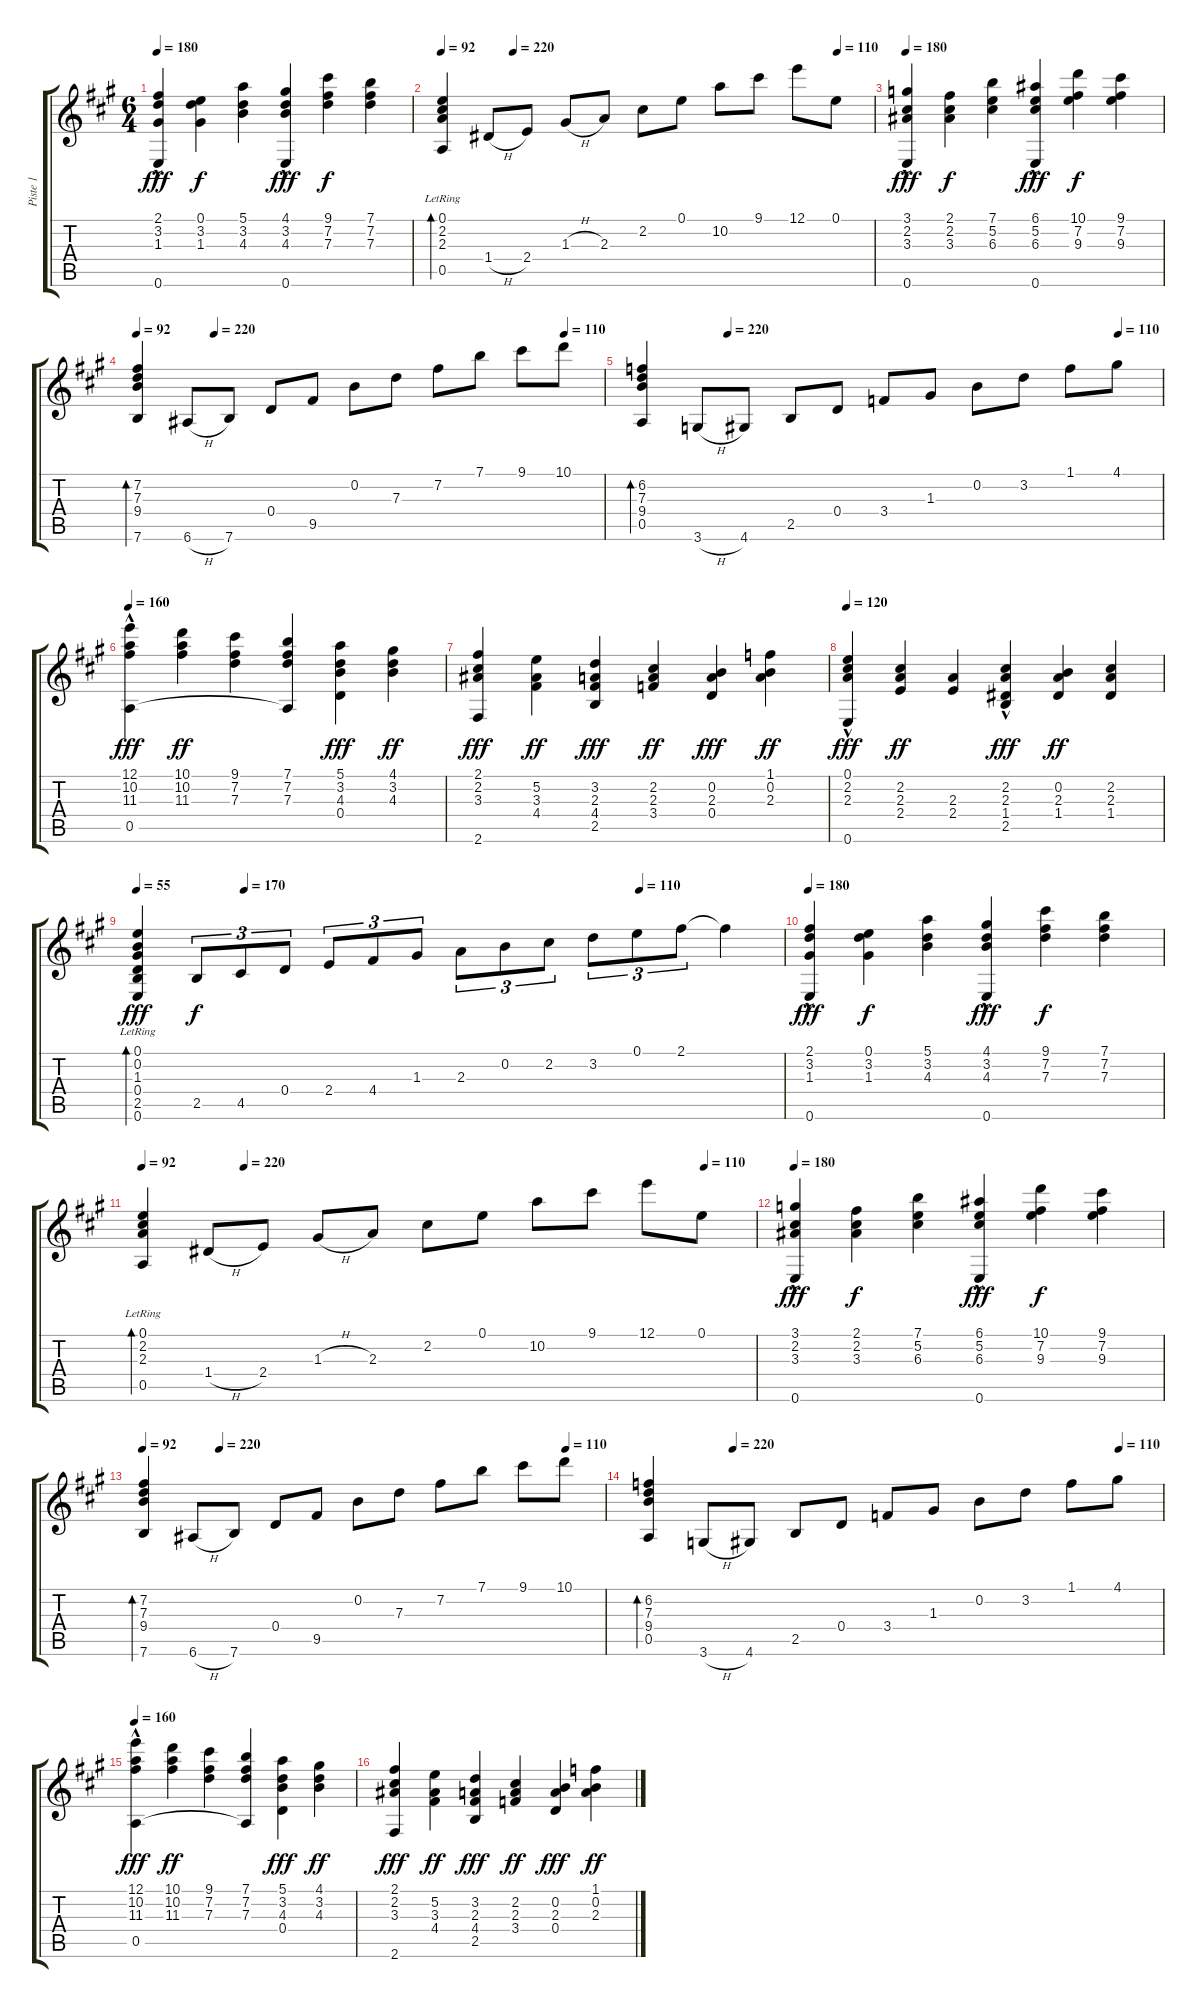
\track ("Piste 1" "Piste 1") {instrument acousticguitarnylon}
\staff {score tabs}
\tuning (E4 B3 G3 D3 A2 E2) {hide}
\ts (6 4)
\tempo 180
\clef g2
\ks a
(2.1 3.2 1.3 0.6{hac}).4{dy fff} (0.1 3.2 1.3).4{dy f} (5.1 3.2 4.3).4 (4.1 3.2 4.3 0.6{hac}).4{dy fff} (9.1 7.2 7.3).4{dy f} (7.1 7.2 7.3).4 |
\tempo 92
\tempo (220 0.16666666666666666)
\tempo (110 0.9166666666666666)
(0.1{lr} 2.2 2.3 0.5).4{bd 480} 1.4{h}.8 2.4.8 1.3{h}.8 2.3.8 2.2.8 0.1.8 10.2.8 9.1.8 12.1.8 0.1.8 |
\tempo 180
(3.1 2.2 3.3 0.6{hac}).4{dy fff} (2.1 2.2 3.3).4{dy f} (7.1 5.2 6.3).4 (6.1 5.2 6.3 0.6{hac}).4{dy fff} (10.1 7.2 9.3).4{dy f} (9.1 7.2 9.3).4 |
\tempo 92
\tempo (220 0.16666666666666666)
\tempo (110 0.9166666666666666)
(7.2 7.3 9.4 7.6).4{bd 480} 6.6{h}.8 7.6.8 0.4.8 9.5.8 0.2.8 7.3.8 7.2.8 7.1.8 9.1.8 10.1.8 |
\tempo (220 0.16666666666666666)
\tempo (110 0.9166666666666666)
(6.2 7.3 9.4 0.5).4{bd 480} 3.6{h}.8 4.6.8 2.5.8 0.4.8 3.4.8 1.3.8 0.2.8 3.2.8 1.1.8 4.1.8 |
\tempo 160
(12.1 10.2 11.3 0.5{hac}).4{dy fff} (10.1 10.2 11.3).4{dy ff} (9.1 7.2 7.3).4 (7.1 7.2 7.3 0.5{t}).4 (5.1 3.2 4.3 0.4).4{dy fff} (4.1 3.2 4.3).4{dy ff} |
(2.1 2.2 3.3 2.6).4{dy fff} (5.2 3.3 4.4).4{dy ff} (3.2 2.3 4.4 2.5).4{dy fff} (2.2 2.3 3.4).4{dy ff} (0.2 2.3 0.4).4{dy fff} (1.1 0.2 2.3).4{dy ff} |
\tempo 120
(0.1 2.2 2.3 0.6{hac}).4{dy fff} (2.2 2.3 2.4).4{dy ff} (2.3 2.4).4 (2.2 2.3 1.4 2.5{hac}).4{dy fff} (0.2 2.3 1.4).4{dy ff} (2.2 2.3 1.4).4 |
\tempo 55
\tempo (170 0.16666666666666666)
\tempo (110 0.7777777777777778)
(0.1{lr} 0.2 1.3 0.4 2.5 0.6).4{bd 120 dy fff} 2.5.8{tu (3 2) dy f} 4.5.8{tu (3 2)} 0.4.8{tu (3 2)} 2.4.8{tu (3 2)} 4.4.8{tu (3 2)} 1.3.8{tu (3 2)} 2.3.8{tu (3 2)} 0.2.8{tu (3 2)} 2.2.8{tu (3 2)} 3.2.8{tu (3 2)} 0.1.8{tu (3 2)} 2.1.8{tu (3 2)} 2.1{t}.4 |
\tempo 180
(2.1 3.2 1.3 0.6{hac}).4{dy fff} (0.1 3.2 1.3).4{dy f} (5.1 3.2 4.3).4 (4.1 3.2 4.3 0.6{hac}).4{dy fff} (9.1 7.2 7.3).4{dy f} (7.1 7.2 7.3).4 |
\tempo 92
\tempo (220 0.16666666666666666)
\tempo (110 0.9166666666666666)
(0.1{lr} 2.2 2.3 0.5).4{bd 480} 1.4{h}.8 2.4.8 1.3{h}.8 2.3.8 2.2.8 0.1.8 10.2.8 9.1.8 12.1.8 0.1.8 |
\tempo 180
(3.1 2.2 3.3 0.6{hac}).4{dy fff} (2.1 2.2 3.3).4{dy f} (7.1 5.2 6.3).4 (6.1 5.2 6.3 0.6{hac}).4{dy fff} (10.1 7.2 9.3).4{dy f} (9.1 7.2 9.3).4 |
\tempo 92
\tempo (220 0.16666666666666666)
\tempo (110 0.9166666666666666)
(7.2 7.3 9.4 7.6).4{bd 480} 6.6{h}.8 7.6.8 0.4.8 9.5.8 0.2.8 7.3.8 7.2.8 7.1.8 9.1.8 10.1.8 |
\tempo (220 0.16666666666666666)
\tempo (110 0.9166666666666666)
(6.2 7.3 9.4 0.5).4{bd 480} 3.6{h}.8 4.6.8 2.5.8 0.4.8 3.4.8 1.3.8 0.2.8 3.2.8 1.1.8 4.1.8 |
\tempo 160
(12.1 10.2 11.3 0.5{hac}).4{dy fff} (10.1 10.2 11.3).4{dy ff} (9.1 7.2 7.3).4 (7.1 7.2 7.3 0.5{t}).4 (5.1 3.2 4.3 0.4).4{dy fff} (4.1 3.2 4.3).4{dy ff} |
(2.1 2.2 3.3 2.6).4{dy fff} (5.2 3.3 4.4).4{dy ff} (3.2 2.3 4.4 2.5).4{dy fff} (2.2 2.3 3.4).4{dy ff} (0.2 2.3 0.4).4{dy fff} (1.1 0.2 2.3).4{dy ff}
